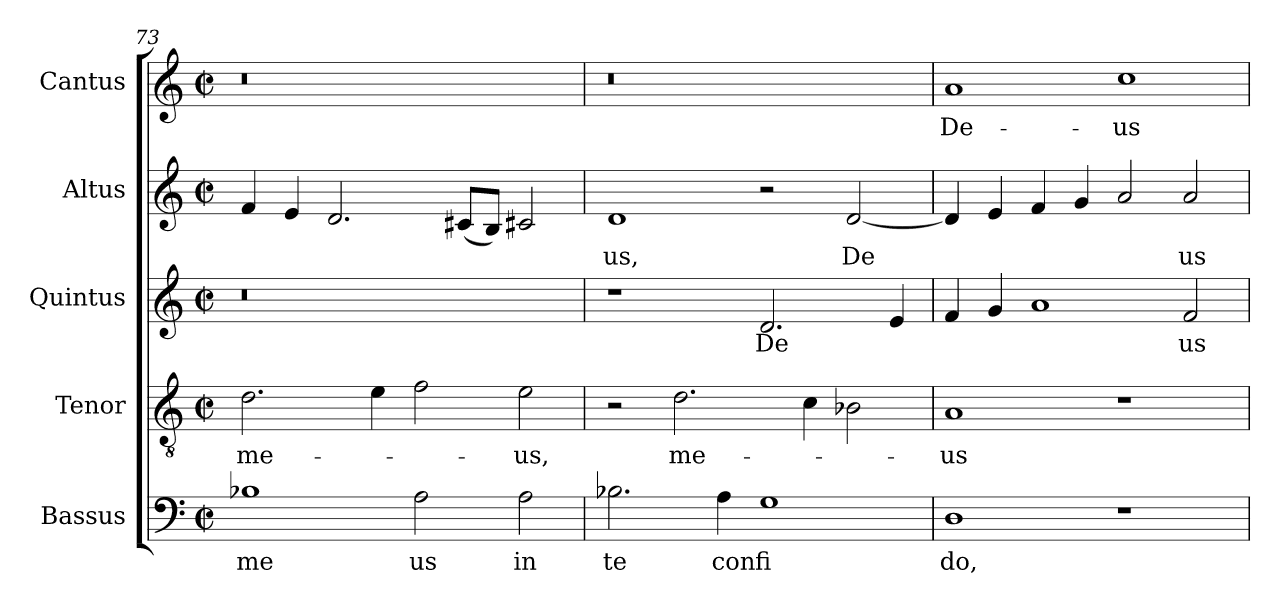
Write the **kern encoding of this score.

**kern	**text	**kern	**text	**kern	**text	**kern	**text	**kern	**text
*part5	*part5	*part4	*part4	*part3	*part3	*part2	*part2	*part1	*part1
*staff5	*staff5	*staff4	*staff4	*staff3	*staff3	*staff2	*staff2	*staff1	*staff1
*I"Bassus	*	*I"Tenor	*	*I"Quintus	*	*I"Altus	*	*I"Cantus	*
*clefF4	*	*clefGv2	*	*clefG2	*	*clefG2	*	*clefG2	*
*	*	*	*	*	*	*k[]	*	*	*
*	*	*	*	*	*	*C:	*	*	*
*M2/2	*	*M2/2	*	*M2/2	*	*M2/2	*	*M2/2	*
*met(c|)	*	*met(c|)	*	*met(c|)	*	*met(c|)	*	*met(c|)	*
=73	=73	=73	=73	=73	=73	=73	=73	=73	=73
!	!LO:LY:b:cj	!	!LO:LY:b	!	!	!	!	!	!
1B-	me	2.d\	me-	0r	.	4f/	.	0r	.
.	.	.	.	.	.	4e/	.	.	.
.	.	.	.	.	.	2.d/	.	.	.
.	.	4e\	.	.	.	.	.	.	.
!	!LO:LY:b:cj	!	!	!	!	!	!	!	!
2A\	us	2f\	.	.	.	.	.	.	.
.	.	.	.	.	.	(>8c#/L	.	.	.
.	.	.	.	.	.	8B/J)	.	.	.
!	!LO:LY:b:cj	!	!LO:LY:b:cj	!	!	!	!	!	!
2A\	in	2e\	-us,	.	.	2c#X/	.	.	.
=74	=74	=74	=74	=74	=74	=74	=74	=74	=74
!	!LO:LY:b:cj	!	!	!	!	!	!LO:LY:b:cj	!	!
2.B-\	te	2r	.	1r	.	1d	us,	0r	.
!	!	!	!LO:LY:b	!	!	!	!	!	!
.	.	2.d\	me-	.	.	.	.	.	.
!	!LO:LY:b:cj	!	!	!	!	!	!	!	!
4A\	con	.	.	.	.	.	.	.	.
!	!LO:LY:b:cj	!	!	!	!LO:LY:b	!	!	!	!
1G	fi	.	.	2.d/	De	2r	.	.	.
.	.	4c\	.	.	.	.	.	.	.
!	!	!	!	!	!	!	!LO:LY:b	!	!
.	.	2B-X\	.	.	.	[<2d/	De	.	.
.	.	.	.	4e/	.	.	.	.	.
=75	=75	=75	=75	=75	=75	=75	=75	=75	=75
!	!LO:LY:b:cj	!	!LO:LY:b:cj	!	!	!	!	!	!LO:LY:b:cj
1D	do,	1A	-us	4f/	.	4d/]	.	1a	De-
.	.	.	.	4g/	.	4e/	.	.	.
.	.	.	.	1a	.	4f/	.	.	.
.	.	.	.	.	.	4g/	.	.	.
!	!	!	!	!	!	!	!	!	!LO:LY:b:cj
1r	.	1r	.	.	.	2a/	.	1cc	-us
!	!	!	!	!	!LO:LY:b:cj	!	!LO:LY:b:cj	!	!
.	.	.	.	2f/	us	2a/	us	.	.
=	=	=	=	=	=	=	=	=	=
*-	*-	*-	*-	*-	*-	*-	*-	*-	*-
